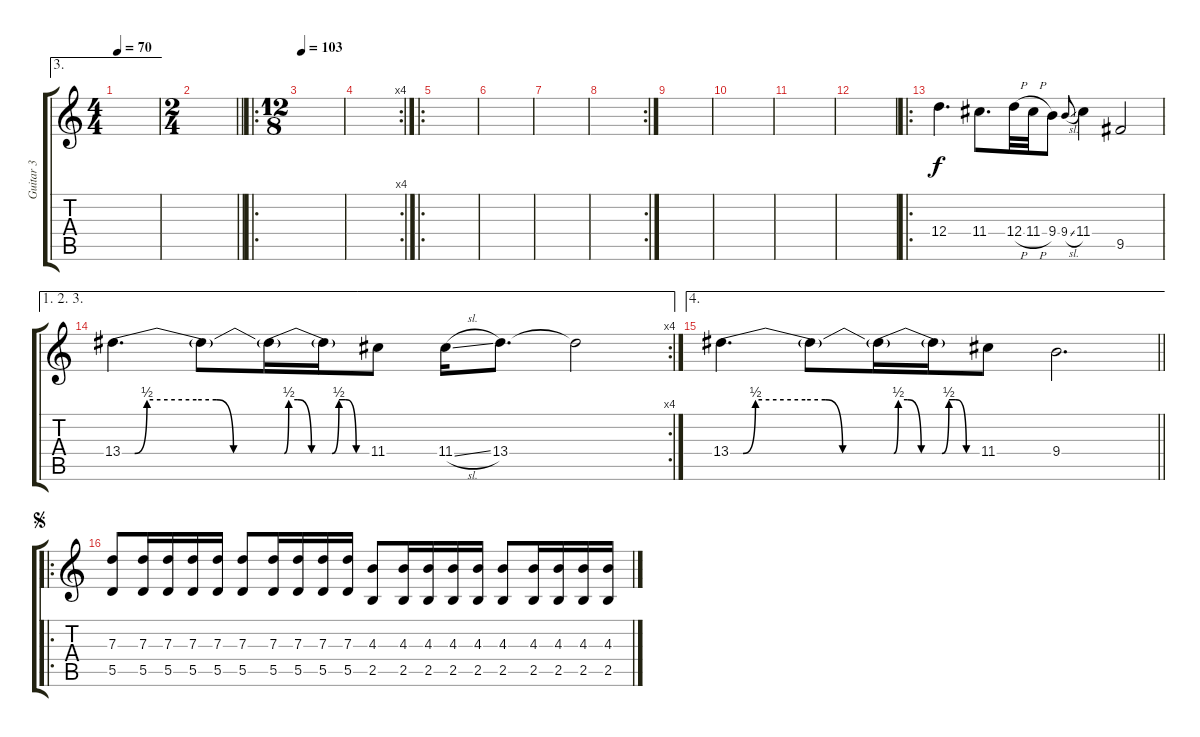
\track ("Guitar 3" "Guitar 3") {instrument distortionguitar}
\staff {score tabs}
\tuning (E4 B3 G3 D3 A2 E2) {hide}
\ae 3
\ts (4 4)
\tempo 70
\clef g2
\ks c
|
\ts (2 4)
\barLineRight lightlight
|
\ro
\ts (12 8)
\tempo 103
|
\rc 4
|
\ro
|
|
|
\rc 2
|
|
|
|
|
\ro
12.4.4{d} 11.4.8{d} 12.4{h}.32 11.4{h}.32 9.4.8 9.4{sl}.8{gr onbeat} 11.4.4 9.5.2 |
\ae (1 2 3)
\rc 4
13.4{be (custom 0 0 5 0 10 2 30 2 38 2 45 0 60 0)}.4{d} 13.4{t}.8 13.4{be (custom 0 0 15 0 20 2 30 2 45 0 60 0) t}.16 13.4{be (custom 0 0 10 0 20 2 30 2 45 0 60 0) t}.16 11.4.8 11.4{sl}.16 13.4.8{d} 13.4{t}.2 |
\ae 4
\barLineRight lightlight
13.4{be (custom 0 0 5 0 10 2 30 2 38 2 45 0 60 0)}.4{d} 13.4{t}.8 13.4{be (custom 0 0 15 0 20 2 30 2 45 0 60 0) t}.16 13.4{be (custom 0 0 10 0 20 2 30 2 45 0 60 0) t}.16 11.4.8 9.4.2{d} |
\ro
\jump segno
(7.3 5.5).8 (7.3 5.5).16 (7.3 5.5).16 (7.3 5.5).16 (7.3 5.5).16 (7.3 5.5).8 (7.3 5.5).16 (7.3 5.5).16 (7.3 5.5).16 (7.3 5.5).16 (4.3 2.5).8 (4.3 2.5).16 (4.3 2.5).16 (4.3 2.5).16 (4.3 2.5).16 (4.3 2.5).8 (4.3 2.5).16 (4.3 2.5).16 (4.3 2.5).16 (4.3 2.5).16
